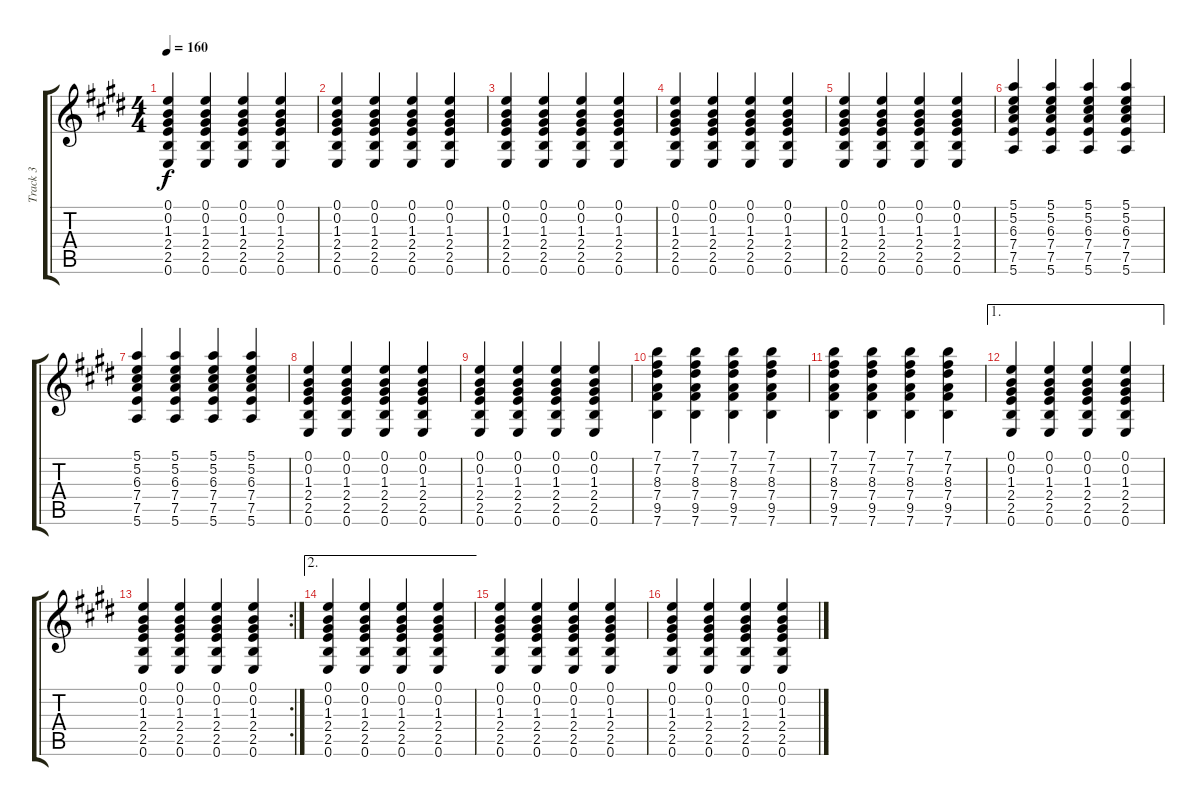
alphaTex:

\track ("Track 3" "Track 3") {instrument acousticguitarsteel}
\staff {score tabs}
\tuning (E4 B3 G3 D3 A2 E2) {hide}
\ts (4 4)
\tempo 160
\clef g2
\ks e
(0.1 0.2 1.3 2.4 2.5 0.6).4{dy f} (0.1 0.2 1.3 2.4 2.5 0.6).4 (0.1 0.2 1.3 2.4 2.5 0.6).4 (0.1 0.2 1.3 2.4 2.5 0.6).4 |
(0.1 0.2 1.3 2.4 2.5 0.6).4 (0.1 0.2 1.3 2.4 2.5 0.6).4 (0.1 0.2 1.3 2.4 2.5 0.6).4 (0.1 0.2 1.3 2.4 2.5 0.6).4 |
(0.1 0.2 1.3 2.4 2.5 0.6).4 (0.1 0.2 1.3 2.4 2.5 0.6).4 (0.1 0.2 1.3 2.4 2.5 0.6).4 (0.1 0.2 1.3 2.4 2.5 0.6).4 |
(0.1 0.2 1.3 2.4 2.5 0.6).4 (0.1 0.2 1.3 2.4 2.5 0.6).4 (0.1 0.2 1.3 2.4 2.5 0.6).4 (0.1 0.2 1.3 2.4 2.5 0.6).4 |
(0.1 0.2 1.3 2.4 2.5 0.6).4 (0.1 0.2 1.3 2.4 2.5 0.6).4 (0.1 0.2 1.3 2.4 2.5 0.6).4 (0.1 0.2 1.3 2.4 2.5 0.6).4 |
(5.1 5.2 6.3 7.4 7.5 5.6).4 (5.1 5.2 6.3 7.4 7.5 5.6).4 (5.1 5.2 6.3 7.4 7.5 5.6).4 (5.1 5.2 6.3 7.4 7.5 5.6).4 |
(5.1 5.2 6.3 7.4 7.5 5.6).4 (5.1 5.2 6.3 7.4 7.5 5.6).4 (5.1 5.2 6.3 7.4 7.5 5.6).4 (5.1 5.2 6.3 7.4 7.5 5.6).4 |
(0.1 0.2 1.3 2.4 2.5 0.6).4 (0.1 0.2 1.3 2.4 2.5 0.6).4 (0.1 0.2 1.3 2.4 2.5 0.6).4 (0.1 0.2 1.3 2.4 2.5 0.6).4 |
(0.1 0.2 1.3 2.4 2.5 0.6).4 (0.1 0.2 1.3 2.4 2.5 0.6).4 (0.1 0.2 1.3 2.4 2.5 0.6).4 (0.1 0.2 1.3 2.4 2.5 0.6).4 |
(7.1 7.2 8.3 7.4 9.5 7.6).4 (7.1 7.2 8.3 7.4 9.5 7.6).4 (7.1 7.2 8.3 7.4 9.5 7.6).4 (7.1 7.2 8.3 7.4 9.5 7.6).4 |
(7.1 7.2 8.3 7.4 9.5 7.6).4 (7.1 7.2 8.3 7.4 9.5 7.6).4 (7.1 7.2 8.3 7.4 9.5 7.6).4 (7.1 7.2 8.3 7.4 9.5 7.6).4 |
\ae 1
(0.1 0.2 1.3 2.4 2.5 0.6).4 (0.1 0.2 1.3 2.4 2.5 0.6).4 (0.1 0.2 1.3 2.4 2.5 0.6).4 (0.1 0.2 1.3 2.4 2.5 0.6).4 |
\rc 2
(0.1 0.2 1.3 2.4 2.5 0.6).4 (0.1 0.2 1.3 2.4 2.5 0.6).4 (0.1 0.2 1.3 2.4 2.5 0.6).4 (0.1 0.2 1.3 2.4 2.5 0.6).4 |
\ae 2
(0.1 0.2 1.3 2.4 2.5 0.6).4 (0.1 0.2 1.3 2.4 2.5 0.6).4 (0.1 0.2 1.3 2.4 2.5 0.6).4 (0.1 0.2 1.3 2.4 2.5 0.6).4 |
(0.1 0.2 1.3 2.4 2.5 0.6).4 (0.1 0.2 1.3 2.4 2.5 0.6).4 (0.1 0.2 1.3 2.4 2.5 0.6).4 (0.1 0.2 1.3 2.4 2.5 0.6).4 |
(0.1 0.2 1.3 2.4 2.5 0.6).4 (0.1 0.2 1.3 2.4 2.5 0.6).4 (0.1 0.2 1.3 2.4 2.5 0.6).4 (0.1 0.2 1.3 2.4 2.5 0.6).4
